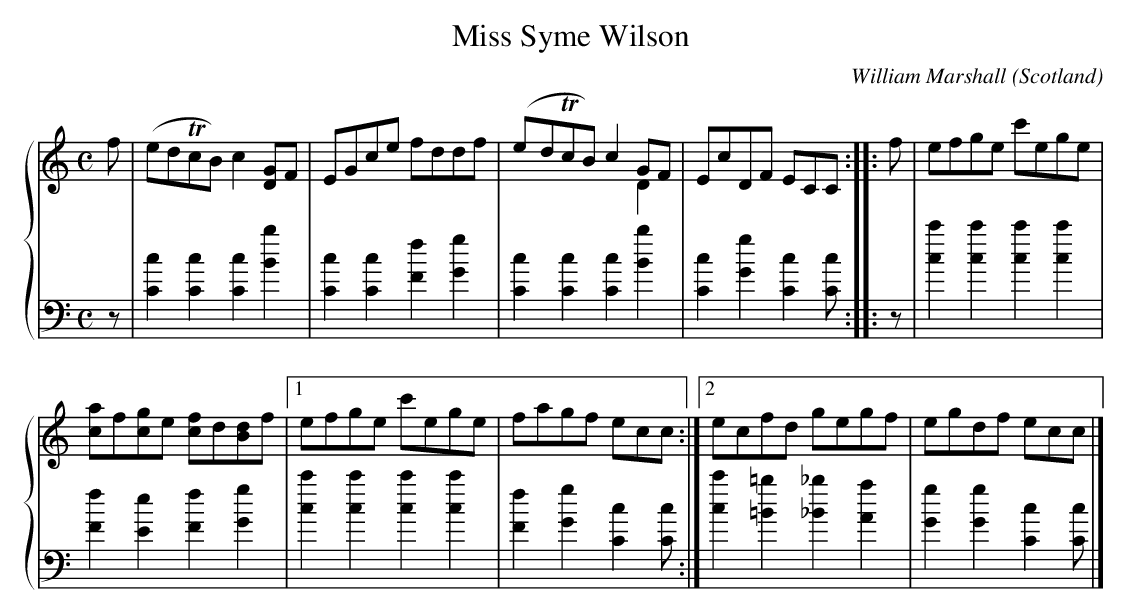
X:1
T:Miss Syme Wilson
C:William Marshall
L:1/8
M:C
O:Scotland
K:C
%%staves {1 2}
V:1
f | \
(ed!trill!cB) c2 [DG]F | EGce fddf | (ed!trill!cB) c2 GF & x6D2 | EcDF ECC :: \
f | \
efge c'ege |
              [ca]f[cg]e [cf]d[Bd]f |1 efge c'ege | fagf ecc :|2 ecfd gegf | egdf ecc |]
V:2 clef=bass
L:1/4
z/ | \
[Cc] [Cc] [Cc] [Bb] | [Cc] [Cc] [Ff] [Gg] | \
[Cc] [Cc] [Cc] [Bb] | [Cc] [Gg] [Cc] [Cc]/ :: \
z/ | \
[cc'] [cc'] [cc'] [cc'] | [Ff] [Ee] [Ff] [Gg] | [cc'] [cc'] [cc'] [cc'] | [Ff] [Gg] [Cc] [Cc]/ :| \
[cc'] [=B=b] [_B_b] [Aa] | [Gg] [Gg] [Cc] [Cc]/ |]
